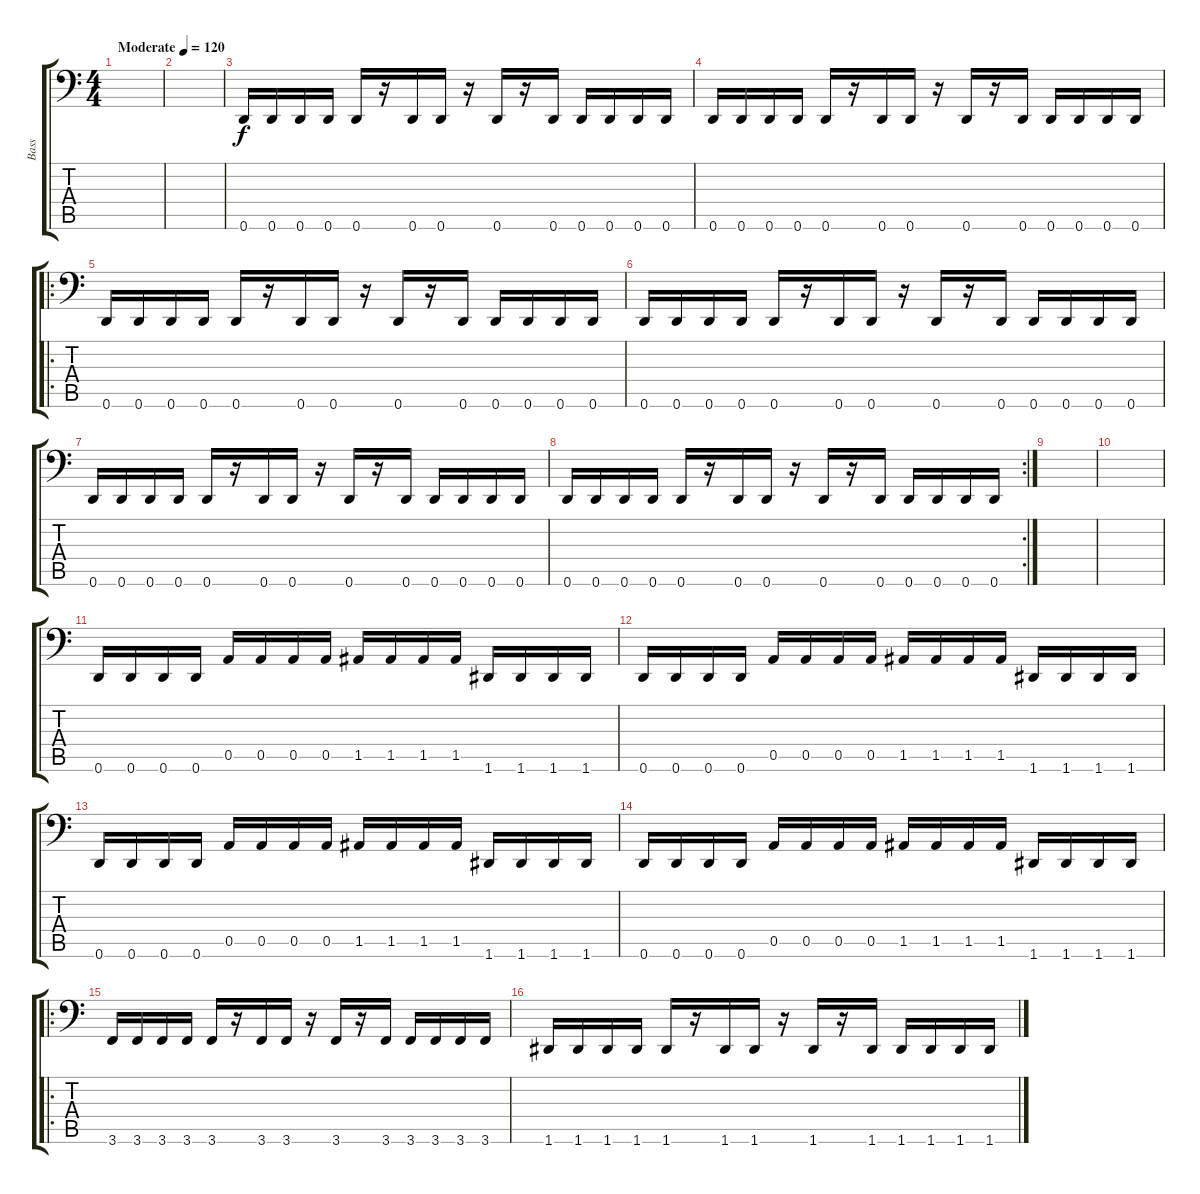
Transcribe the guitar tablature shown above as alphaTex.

\track ("Bass" "Bass") {instrument electricbasspick}
\staff {score tabs}
\tuning (E3 B2 G2 D2 A1 D1) {hide}
\ts (4 4)
\tempo (120 "Moderate")
\clef f4
\ks c
|
|
0.6.16 0.6.16 0.6.16 0.6.16 0.6.16 r.16 0.6.16 0.6.16 r.16 0.6.16 r.16 0.6.16 0.6.16 0.6.16 0.6.16 0.6.16 |
0.6.16 0.6.16 0.6.16 0.6.16 0.6.16 r.16 0.6.16 0.6.16 r.16 0.6.16 r.16 0.6.16 0.6.16 0.6.16 0.6.16 0.6.16 |
\ro
0.6.16 0.6.16 0.6.16 0.6.16 0.6.16 r.16 0.6.16 0.6.16 r.16 0.6.16 r.16 0.6.16 0.6.16 0.6.16 0.6.16 0.6.16 |
0.6.16 0.6.16 0.6.16 0.6.16 0.6.16 r.16 0.6.16 0.6.16 r.16 0.6.16 r.16 0.6.16 0.6.16 0.6.16 0.6.16 0.6.16 |
0.6.16 0.6.16 0.6.16 0.6.16 0.6.16 r.16 0.6.16 0.6.16 r.16 0.6.16 r.16 0.6.16 0.6.16 0.6.16 0.6.16 0.6.16 |
\rc 2
0.6.16 0.6.16 0.6.16 0.6.16 0.6.16 r.16 0.6.16 0.6.16 r.16 0.6.16 r.16 0.6.16 0.6.16 0.6.16 0.6.16 0.6.16 |
|
|
0.6.16 0.6.16 0.6.16 0.6.16 0.5.16 0.5.16 0.5.16 0.5.16 1.5.16 1.5.16 1.5.16 1.5.16 1.6.16 1.6.16 1.6.16 1.6.16 |
0.6.16 0.6.16 0.6.16 0.6.16 0.5.16 0.5.16 0.5.16 0.5.16 1.5.16 1.5.16 1.5.16 1.5.16 1.6.16 1.6.16 1.6.16 1.6.16 |
0.6.16 0.6.16 0.6.16 0.6.16 0.5.16 0.5.16 0.5.16 0.5.16 1.5.16 1.5.16 1.5.16 1.5.16 1.6.16 1.6.16 1.6.16 1.6.16 |
0.6.16 0.6.16 0.6.16 0.6.16 0.5.16 0.5.16 0.5.16 0.5.16 1.5.16 1.5.16 1.5.16 1.5.16 1.6.16 1.6.16 1.6.16 1.6.16 |
\ro
3.6.16 3.6.16 3.6.16 3.6.16 3.6.16 r.16 3.6.16 3.6.16 r.16 3.6.16 r.16 3.6.16 3.6.16 3.6.16 3.6.16 3.6.16 |
1.6.16 1.6.16 1.6.16 1.6.16 1.6.16 r.16 1.6.16 1.6.16 r.16 1.6.16 r.16 1.6.16 1.6.16 1.6.16 1.6.16 1.6.16
